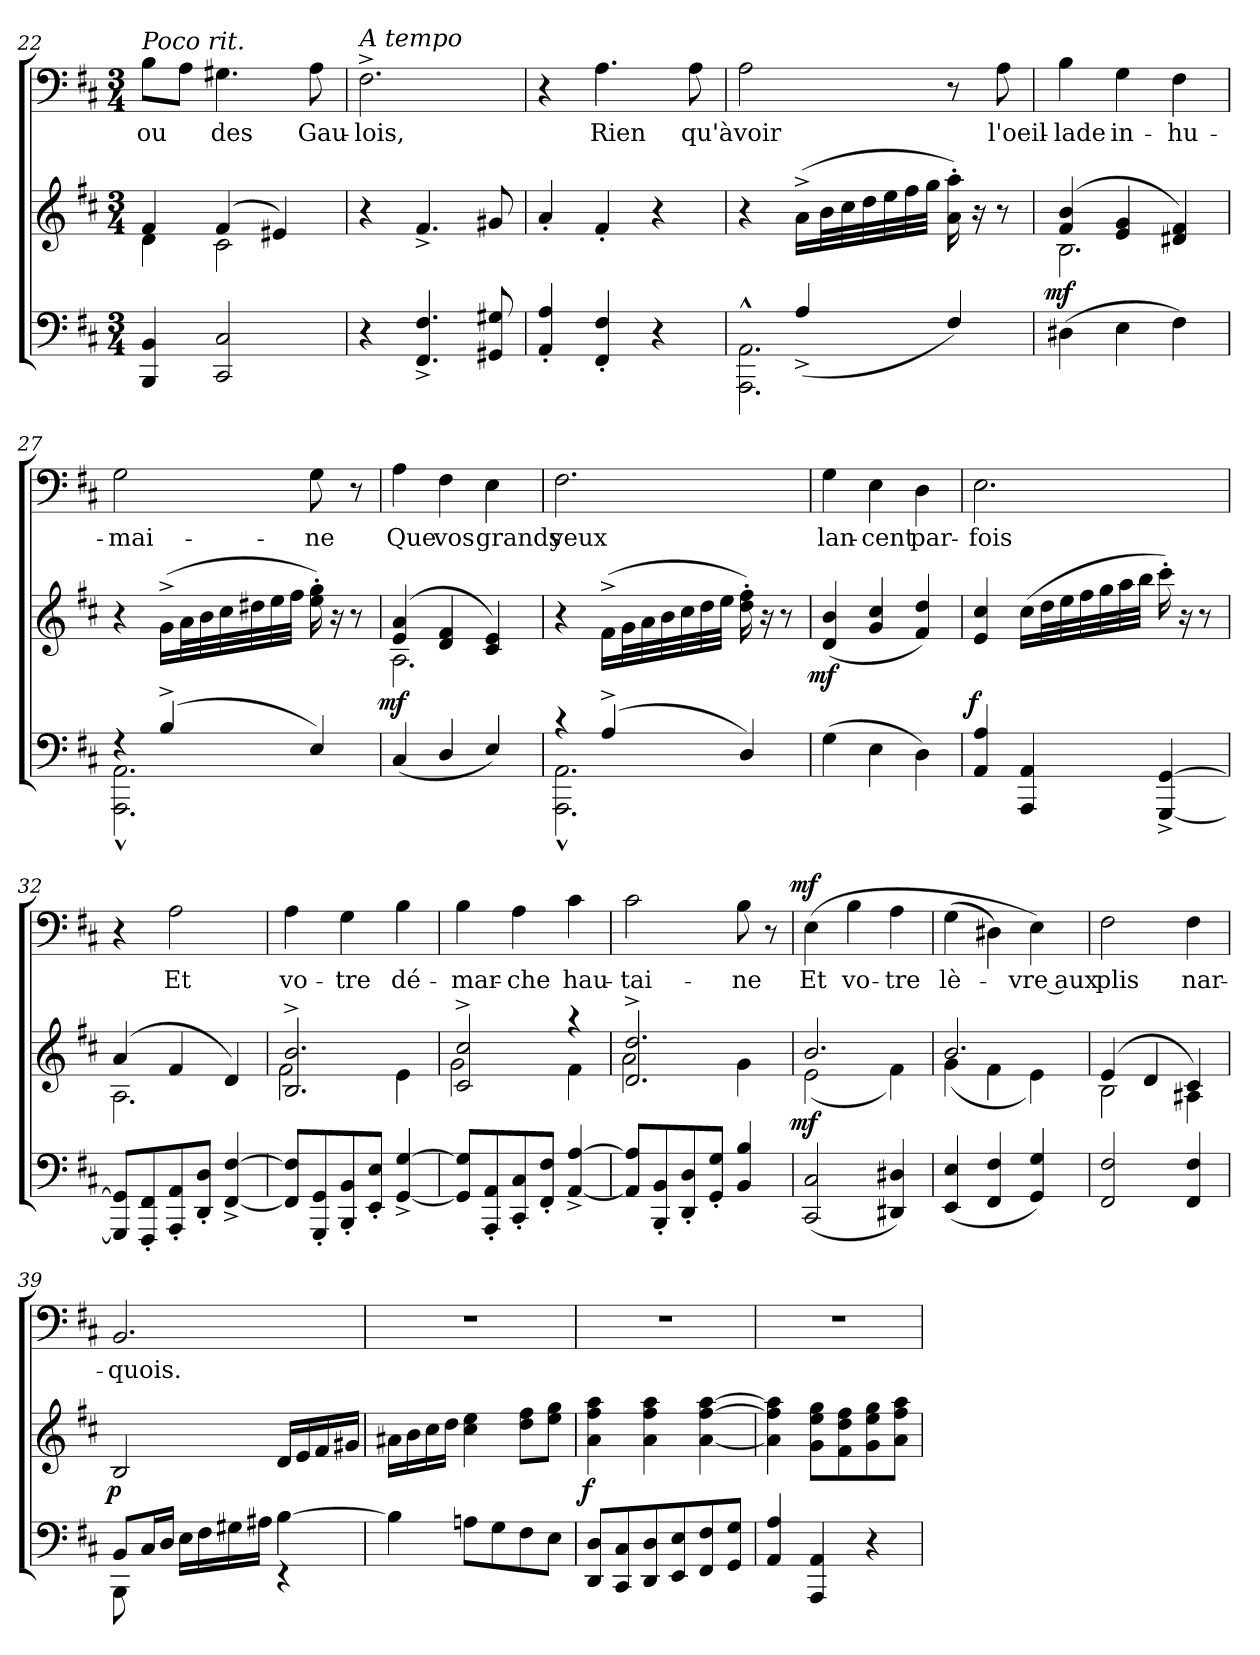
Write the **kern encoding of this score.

**kern	**dynam	**kern	**dynam	**kern	**text	**dynam
*part3	*part3	*part2	*part2	*part1	*part1	*part1
*staff3	*staff3	*staff2	*staff2	*staff1	*staff1	*staff1
*clefF4	*	*clefG2	*	*clefF4	*	*
*k[f#c#]	*	*k[f#c#]	*	*k[f#c#]	*	*
*D:	*	*D:	*	*D:	*	*
*M3/4	*	*M3/4	*	*M3/4	*	*
=22	=22	=22	=22	=22	=22	=22
*	*	*^	*	*	*	*
!	!	!	!	!	!LO:TX:a:i:t=Poco rit.	!	!
4BBB/ 4BB/	.	4f#/	4d\	.	8B\L	ou	.
.	.	.	.	.	8A\J	.	.
2CC#/ 2C#/	.	(>4f#/	2c#\	.	4.G#X\	des	.
.	.	4e#X/)	.	.	.	.	.
.	.	.	.	.	8A\	Gau-	.
*	*	*v	*v	*	*	*	*
=23	=23	=23	=23	=23	=23	=23
!	!	!	!	!LO:TX:a:i:t=A tempo	!	!
4r	.	4r	.	2.F#^>\	-lois,	.
4.FF#^</ 4.F#^</	.	4.f#^</	.	.	.	.
8GG#X/ 8G#X/	.	8g#X/	.	.	.	.
=24	=24	=24	=24	=24	=24	=24
4AA'</ 4A'</	.	4a'</	.	4r	.	.
4FF#'</ 4F#'</	.	4f#'</	.	4.A\	Rien	.
4r	.	4r	.	.	.	.
.	.	.	.	8A\	qu'à	.
!!LO:PB:g=z
=25	=25	=25	=25	=25	=25	=25
*^	*	*	*	*	*	*
2.AAA^^>\ 2.AA^^>\	4ryy	.	4r	.	2A\	voir	.
.	(>4A^>/	.	(>16a^>\LL	.	.	.	.
.	.	.	32b\L	.	.	.	.
.	.	.	32cc#\	.	.	.	.
.	.	.	32dd\	.	.	.	.
.	.	.	32ee\	.	.	.	.
.	.	.	32ff#\	.	.	.	.
.	.	.	32gg\JJJ	.	.	.	.
.	4F#/)	.	16a'>\ 16aa'>\)	.	8r	.	.
.	.	.	16r	.	.	.	.
.	.	.	8r	.	8A\	l'oeil-	.
*v	*v	*	*	*	*	*	*
=26	=26	=26	=26	=26	=26	=26
*	*	*^	*	*	*	*
!	!LO:DY:a:cj	!	!	!	!	!	!
(>4D#X\	mf	(>4f#/ 4b/	2.B\	.	4B\	-lade	.
4E\	.	4e/ 4g/	.	.	4G\	in-	.
4F#\)	.	4d#X/ 4f#/)	.	.	4F#\	-hu-	.
*	*	*v	*v	*	*	*	*
=27	=27	=27	=27	=27	=27	=27
*^	*	*	*	*	*	*
4rF	2.AAA^^>\ 2.AA^^>\	.	4r	.	2G\	-mai-	.
(>4B^>/	.	.	(>16g^>\LL	.	.	.	.
.	.	.	32a\L	.	.	.	.
.	.	.	32b\	.	.	.	.
.	.	.	32cc#\	.	.	.	.
.	.	.	32dd#X\	.	.	.	.
.	.	.	32ee\	.	.	.	.
.	.	.	32ff#\JJJ	.	.	.	.
4E/)	.	.	16ee'>\ 16gg'>\)	.	8G\	-ne	.
.	.	.	16r	.	.	.	.
.	.	.	8r	.	8r	.	.
*v	*v	*	*	*	*	*	*
=28	=28	=28	=28	=28	=28	=28
*	*	*^	*	*	*	*
!	!LO:DY:a:cj	!	!	!	!	!	!
(>4C#/	mf	(>4e/ 4a/	2.A\	.	4A\	Que	.
4D/	.	4d/ 4f#/	.	.	4F#\	vos	.
4E/)	.	4c#/ 4e/)	.	.	4E\	grands	.
*	*	*v	*v	*	*	*	*
!!LO:LB:g=z
=29	=29	=29	=29	=29	=29	=29
*^	*	*	*	*	*	*
4rc	2.AAA^^>\ 2.AA^^>\	.	4r	.	2.F#\	yeux	.
(>4A^>/	.	.	(>16f#^>\LL	.	.	.	.
.	.	.	32g\L	.	.	.	.
.	.	.	32a\	.	.	.	.
.	.	.	32b\	.	.	.	.
.	.	.	32cc#\	.	.	.	.
.	.	.	32dd\	.	.	.	.
.	.	.	32ee\JJJ	.	.	.	.
4D/)	.	.	16dd'>\ 16ff#'>\)	.	.	.	.
.	.	.	16r	.	.	.	.
.	.	.	8r	.	.	.	.
*v	*v	*	*	*	*	*	*
=30	=30	=30	=30	=30	=30	=30
!	!	!	!LO:DY:b:cj	!	!	!
(>4G\	.	(>4d/ 4b/	mf	4G\	lan-	.
4E\	.	4g/ 4cc#/	.	4E\	-cent	.
4D\)	.	4f#/ 4dd/)	.	4D\	par-	.
=31	=31	=31	=31	=31	=31	=31
!	!LO:DY:a:cj	!	!	!	!	!
4AA/ 4A/	f	4e/ 4cc#/	.	2.E\	-fois	.
4AAA/ 4AA/	.	(>16cc#\LL	.	.	.	.
.	.	32dd\L	.	.	.	.
.	.	32ee\	.	.	.	.
.	.	32ff#\	.	.	.	.
.	.	32gg\	.	.	.	.
.	.	32aa\	.	.	.	.
.	.	32bb\JJJ	.	.	.	.
[4GGG^</ [4GG^</	.	16ccc#'>\)	.	.	.	.
.	.	16r	.	.	.	.
.	.	8r	.	.	.	.
=32	=32	=32	=32	=32	=32	=32
*	*	*^	*	*	*	*
8GGG]/ 8GG]/L	.	(>4a/	2.A\	.	4r	.	.
8FFF#'</ 8FF#'</	.	.	.	.	.	.	.
8AAA'</ 8AA'</	.	4f#/	.	.	2A\	Et	.
8DD'</ 8D'</J	.	.	.	.	.	.	.
[4FF#^</ [4F#^</	.	4d/)	.	.	.	.	.
!!LO:LB:g=z
=33	=33	=33	=33	=33	=33	=33	=33
8FF#]/ 8F#]/L	.	2.B^>/ 2.b^>/	2f#\	.	4A\	vo-	.
8GGG'</ 8GG'</	.	.	.	.	.	.	.
8BBB'</ 8BB'</	.	.	.	.	4G\	-tre	.
8EE'</ 8E'</J	.	.	.	.	.	.	.
[4GG^</ [4G^</	.	.	4e\	.	4B\	dé-	.
=34	=34	=34	=34	=34	=34	=34	=34
8GG]/ 8G]/L	.	2c#^>/ 2cc#^>/	2g\	.	4B\	-mar-	.
8AAA'</ 8AA'</	.	.	.	.	.	.	.
8CC#'</ 8C#'</	.	.	.	.	4A\	-che	.
8FF#'</ 8F#'</J	.	.	.	.	.	.	.
[4AA^</ [4A^</	.	4raa	4f#\	.	4c#\	hau-	.
=35	=35	=35	=35	=35	=35	=35	=35
8AA]/ 8A]/L	.	2.d^>/ 2.dd^>/	2a\	.	2c#\	-tai-	.
8BBB'</ 8BB'</	.	.	.	.	.	.	.
8DD'</ 8D'</	.	.	.	.	.	.	.
8GG'</ 8G'</J	.	.	.	.	.	.	.
4BB/ 4B/	.	.	4g\	.	8B\	-ne	.
.	.	.	.	.	8r	.	.
=36	=36	=36	=36	=36	=36	=36	=36
!	!LO:DY:a:cj	!	!	!	!	!	!LO:DY:a:cj
(<2CC#/ 2C#/	mf	2.b/	(<2e\	.	(>4E\	Et	mf
.	.	.	.	.	4B\	vo-	.
4DD#X/ 4D#X/)	.	.	4f#\)	.	4A\	-tre	.
=37	=37	=37	=37	=37	=37	=37	=37
(<4EE/ 4E/	.	2.b/	(<4g\	.	(>4G\	lè-	.
4FF#/ 4F#/	.	.	4f#\	.	4D#X\)	.	.
4GG/ 4G/)	.	.	4e\)	.	4E\)	-vre aux	.
=38	=38	=38	=38	=38	=38	=38	=38
!	!	!	!	!LO:DY:a	!	!	!LO:DY:a
2FF#/ 2F#/	.	(>4e/	2B\	dim.	2F#\	plis	dim.
.	.	4d/	.	.	.	.	.
4FF#/ 4F#/	.	4c#/)	4A#X\	.	4F#\	nar-	.
!!LO:LB:g=z
=39	=39	=39	=39	=39	=39	=39	=39
*^	*	*	*	*	*	*	*
!	!	!LO:DY:a:cj	!	!	!	!	!	!
*	*	*	*v	*v	*	*	*	*
8BB/L	8BBB\	p	2B/	.	2.BB/	-quois.	.
16C#/L	4ryy	.	.	.	.	.	.
16D/JJ	.	.	.	.	.	.	.
16E\LL	.	.	.	.	.	.	.
!	!	!LO:DY:a	!	!	!	!	!
16F#\	.	cresc.	.	.	.	.	.
16G#X\	8ryy	.	.	.	.	.	.
16A#X\JJ	.	.	.	.	.	.	.
[4B\	4rEE	.	16d/LL	.	.	.	.
.	.	.	16e/	.	.	.	.
.	.	.	16f#/	.	.	.	.
.	.	.	16g#X/JJ	.	.	.	.
*v	*v	*	*	*	*	*	*
=40	=40	=40	=40	=40	=40	=40
!	!	!	!	!LO:N:vis=1	!	!
4B\]	.	16a#X\LL	.	2.r	.	.
.	.	16b\	.	.	.	.
.	.	16cc#\	.	.	.	.
.	.	16dd\JJ	.	.	.	.
8Ani\L	.	4cc#\ 4ee\	.	.	.	.
8G\	.	.	.	.	.	.
8F#\	.	8dd\ 8ff#\L	.	.	.	.
8E\J	.	8ee\ 8gg\J	.	.	.	.
=41	=41	=41	=41	=41	=41	=41
!	!LO:DY:a:cj	!	!	!LO:N:vis=1	!	!
8DD/ 8D/L	f	4a\ 4ff#\ 4aa\	.	2.r	.	.
8CC#/ 8C#/	.	.	.	.	.	.
8DD/ 8D/	.	4a\ 4ff#\ 4aa\	.	.	.	.
8EE/ 8E/	.	.	.	.	.	.
8FF#/ 8F#/	.	[4a\ [4ff#\ [4aa\	.	.	.	.
8GG/ 8G/J	.	.	.	.	.	.
=42	=42	=42	=42	=42	=42	=42
!	!	!	!	!LO:N:vis=1	!	!
4AA/ 4A/	.	4a]\ 4ff#]\ 4aa]\	.	2.r	.	.
4AAA/ 4AA/	.	8g\ 8ee\ 8gg\L	.	.	.	.
.	.	8f#\ 8dd\ 8ff#\	.	.	.	.
4r	.	8g\ 8ee\ 8gg\	.	.	.	.
.	.	8a\ 8ff#\ 8aa\J	.	.	.	.
=	=	=	=	=	=	=
*-	*-	*-	*-	*-	*-	*-
